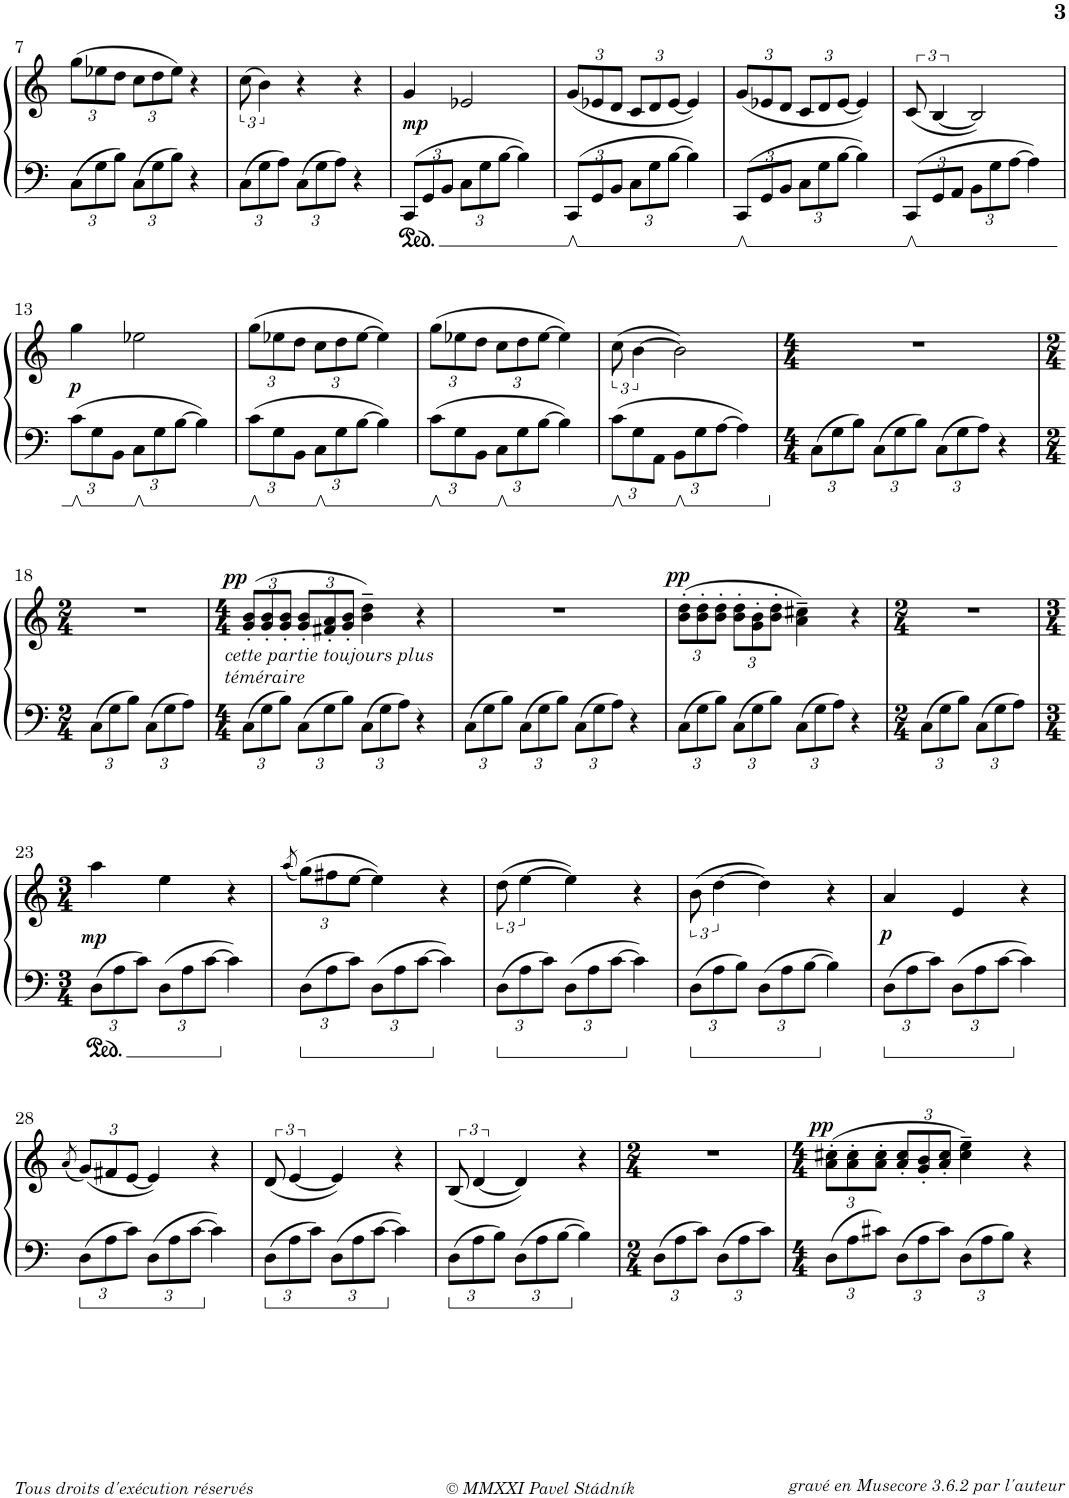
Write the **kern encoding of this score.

**kern	**kern	**dynam
*part1	*part1	*part1
*staff2	*staff1	*staff1/2
*I"Klavír	*	*
*I'Klv.	*	*
!!LO:PB:g=z
*clefF4	*clefG2	*
*k[]	*k[]	*
*M3/4	*M3/4	*
*Xbrackettup	*Xbrackettup	*
=7	=7	=7
12C\L	(12gg\L	.
12G\	12ee-X\	.
12B\J	12dd\J	.
12C\L	12cc\L	.
12G\	12dd\	.
12B\J	12ee-\J)	.
4r	4r	.
=8	=8	=8
*	*brackettup	*
12C\L	(12cc\	.
12G\	6b\)	.
12A\J	.	.
12C\L	4r	.
12G\	.	.
12A\J	.	.
4r	4r	.
=9	=9	=9
*	*^	*
12CC/L	4g/	32ryy	.
!	!	!	!LO:DY:b
.	.	2ryy	mp
12GG/	.	.	.
12BB/J	.	.	.
12C\L	2e-X/	.	.
12G\	.	.	.
[12B\J	.	.	.
4B\]	.	.	.
.	.	8..ryy	.
*	*v	*v	*
=10	=10	=10
*	*Xbrackettup	*
12CC/L	(12g/L	.
12GG/	12e-X/	.
12BB/J	12d/J	.
12C\L	12c/L	.
12G\	12d/	.
[12B\J	[12e-/J	.
4B\]	4e-/])	.
=11	=11	=11
12CC/L	(12g/L	.
12GG/	12e-X/	.
12BB/J	12d/J	.
12C\L	12c/L	.
12G\	12d/	.
[12B\J	[12e-/J	.
4B\]	4e-/])	.
=12	=12	=12
*	*brackettup	*
12CC/L	(12c/	.
12GG/	[6B/	.
12AA/J	.	.
12BB\L	2B/])	.
12G\	.	.
[12A\J	.	.
4A\]	.	.
!!LO:LB:g=z
=13	=13	=13
!	!	!LO:DY:b
12c\L	4gg\	p
12G\	.	.
12BB\J	.	.
12C\L	2ee-X\	.
12G\	.	.
[12B\J	.	.
4B\]	.	.
=14	=14	=14
*	*Xbrackettup	*
12c\L	(12gg\L	.
12G\	12ee-X\	.
12BB\J	12dd\J	.
12C\L	12cc\L	.
12G\	12dd\	.
[12B\J	[12ee-\J	.
4B\]	4ee-\])	.
=15	=15	=15
12c\L	(12gg\L	.
12G\	12ee-X\	.
12BB\J	12dd\J	.
12C\L	12cc\L	.
12G\	12dd\	.
[12B\J	[12ee-\J	.
4B\]	4ee-\])	.
=16	=16	=16
*	*brackettup	*
12c\L	(12cc\	.
12G\	[6b\	.
12AA\J	.	.
12BB\L	2b\])	.
12G\	.	.
[12A\J	.	.
4A\]	.	.
=17	=17	=17
*M4/4	*M4/4	*
12C\L	1r	.
12G\	.	.
12B\J	.	.
12C\L	.	.
12G\	.	.
12B\J	.	.
12C\L	.	.
12G\	.	.
12A\J	.	.
4r	.	.
!!LO:LB:g=z
=18	=18	=18
*M2/4	*M2/4	*
12C\L	2r	.
12G\	.	.
12B\J	.	.
12C\L	.	.
12G\	.	.
12A\J	.	.
=19	=19	=19
*M4/4	*M4/4	*
*	*Xbrackettup	*
!	!LO:TX:b:i:t=cette partie toujours plus	!
!	!LO:TX:b:t=téméraire	!
!	!	!LO:DY:a
12C\L	(>12g/' 12b/'L	pp
12G\	12g/' 12b/'	.
12B\J	12g/' 12b/'J	.
12C\L	12g/' 12b/'L	.
12G\	12f#X/' 12a/'	.
12B\J	12g/' 12b/'J	.
12C\L	4b\~ 4dd\~)	.
12G\	.	.
12A\J	.	.
4r	4r	.
=20	=20	=20
12C\L	1r	.
12G\	.	.
12B\J	.	.
12C\L	.	.
12G\	.	.
12B\J	.	.
12C\L	.	.
12G\	.	.
12A\J	.	.
4r	.	.
=21	=21	=21
!	!	!LO:DY:a
12C\L	(>12b\' 12dd\'L	pp
12G\	12b\' 12dd\'	.
12B\J	12b\' 12dd\'J	.
12C\L	12b\' 12dd\'L	.
12G\	12g\' 12b\'	.
12B\J	12b\' 12dd\'J	.
12C\L	4a\~ 4cc#X\~)	.
12G\	.	.
12A\J	.	.
4r	4r	.
=22	=22	=22
*M2/4	*M2/4	*
12C\L	2r	.
12G\	.	.
12B\J	.	.
12C\L	.	.
12G\	.	.
12A\J	.	.
!!LO:LB:g=z
=23	=23	=23
*M3/4	*M3/4	*
!	!	!LO:DY:b
12D\L	4aa\	mp
12A\	.	.
12c\J	.	.
12D\L	4ee\	.
12A\	.	.
[12c\J	.	.
4c\]	4r	.
=24	=24	=24
.	(8qaa/	.
12D\L	(12gg\L)	.
12A\	12ff#X\	.
12c\J	[12ee\J	.
12D\L	4ee\])	.
12A\	.	.
[12c\J	.	.
4c\]	4r	.
=25	=25	=25
*	*brackettup	*
12D\L	(12dd\	.
12A\	[6ee\	.
12c\J	.	.
12D\L	4ee\])	.
12A\	.	.
[12c\J	.	.
4c\]	4r	.
=26	=26	=26
12D\L	(12b\	.
12A\	[6dd\	.
12B\J	.	.
12D\L	4dd\])	.
12A\	.	.
[12B\J	.	.
4B\]	4r	.
=27	=27	=27
!	!	!LO:DY:b
12D\L	4a/	p
12A\	.	.
12c\J	.	.
12D\L	4e/	.
12A\	.	.
[12c\J	.	.
4c\]	4r	.
!!LO:LB:g=z
=28	=28	=28
.	(8qa/	.
*	*Xbrackettup	*
12D\L	(12g/L)	.
12A\	12f#X/	.
12c\J	[12e/J	.
12D\L	4e/])	.
12A\	.	.
[12c\J	.	.
4c\]	4r	.
=29	=29	=29
*	*brackettup	*
12D\L	(12d/	.
12A\	[6e/	.
12c\J	.	.
12D\L	4e/])	.
12A\	.	.
[12c\J	.	.
4c\]	4r	.
=30	=30	=30
12D\L	(12B/	.
12A\	[6d/	.
12B\J	.	.
12D\L	4d/])	.
12A\	.	.
[12B\J	.	.
4B\]	4r	.
=31	=31	=31
*M2/4	*M2/4	*
12D\L	2r	.
12A\	.	.
12c\J	.	.
12D\L	.	.
12A\	.	.
12c\J	.	.
=32	=32	=32
*M4/4	*M4/4	*
*	*Xbrackettup	*
!	!	!LO:DY:a
12D\L	(>12a\' 12cc#X\'L	pp
12A\	12a\' 12cc#\'	.
12c#X\J	12a\' 12cc#\'J	.
12D\L	12a/' 12cc#/'L	.
12A\	12g/' 12b/'	.
12c#\J	12a/' 12cc#/'J	.
12D\L	4cc#\~ 4ee\~)	.
12A\	.	.
12B\J	.	.
4r	4r	.
=	=	=
*-	*-	*-
